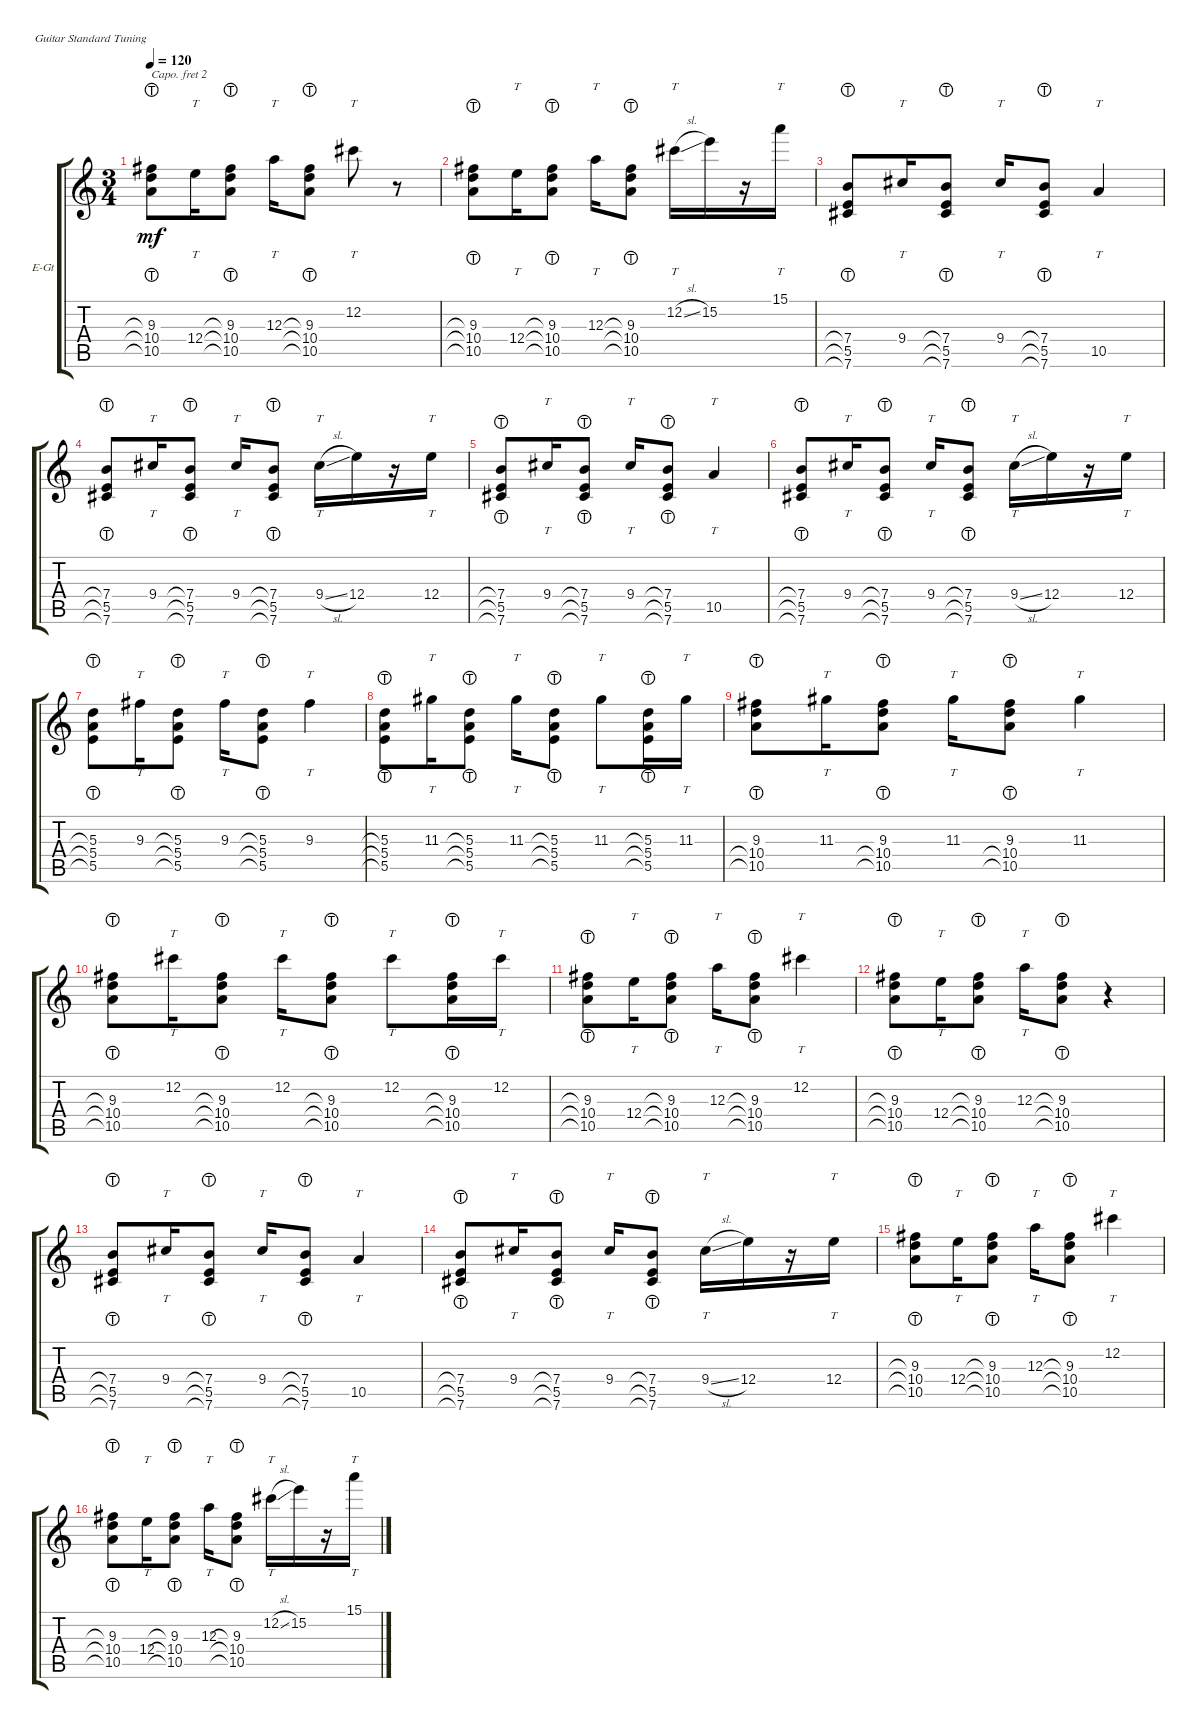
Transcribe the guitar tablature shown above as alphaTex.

\defaultSystemsLayout 4
\bracketExtendMode groupsimilarinstruments
\firstSystemTrackNameOrientation horizontal
\otherSystemsTrackNameOrientation horizontal
\track ("Electric Guitar(Left)" "E-Gt") {instrument electricguitarclean}
\staff {score tabs}
\capo 2
\tuning (E4 B3 G3 D3 A2 E2)
\ts (3 4)
\tempo 120
\clef g2
\ks c
(10.5{lht} 10.4{lht} 9.3{lht}).8{dy mf} 12.4.16{tt} (10.5{lht} 10.4{lht} 9.3{lht}).8 12.3.16{tt} (10.5{lht} 10.4{lht} 9.3{lht}).8 12.2.8{tt} r.8 |
(10.5{lht} 10.4{lht} 9.3{lht}).8 12.4.16{tt} (10.5{lht} 10.4{lht} 9.3{lht}).8 12.3.16{tt} (10.5{lht} 10.4{lht} 9.3{lht}).8 12.2{sl}.16{tt} 15.2.16 r.16 15.1.16{tt} |
(5.5{lht} 7.4{lht} 7.6{lht}).8 9.4.16{tt} (5.5{lht} 7.4{lht} 7.6{lht}).8 9.4.16{tt} (5.5{lht} 7.4{lht} 7.6{lht}).8 10.5.4{tt} |
(5.5{lht} 7.4{lht} 7.6{lht}).8 9.4.16{tt} (5.5{lht} 7.4{lht} 7.6{lht}).8 9.4.16{tt} (5.5{lht} 7.4{lht} 7.6{lht}).8 9.4{sl}.16{tt} 12.4.16 r.16 12.4.16{tt} |
(5.5{lht} 7.4{lht} 7.6{lht}).8 9.4.16{tt} (5.5{lht} 7.4{lht} 7.6{lht}).8 9.4.16{tt} (5.5{lht} 7.4{lht} 7.6{lht}).8 10.5.4{tt} |
(5.5{lht} 7.4{lht} 7.6{lht}).8 9.4.16{tt} (5.5{lht} 7.4{lht} 7.6{lht}).8 9.4.16{tt} (5.5{lht} 7.4{lht} 7.6{lht}).8 9.4{sl}.16{tt} 12.4.16 r.16 12.4.16{tt} |
(5.5{lht} 5.4{lht} 5.3{lht}).8 9.3.16{tt} (5.5{lht} 5.4{lht} 5.3{lht}).8 9.3.16{tt} (5.5{lht} 5.4{lht} 5.3{lht}).8 9.3.4{tt} |
(5.5{lht} 5.4{lht} 5.3{lht}).8 11.3.16{tt} (5.5{lht} 5.4{lht} 5.3{lht}).8 11.3.16{tt} (5.5{lht} 5.4{lht} 5.3{lht}).8 11.3.8{tt} (5.5{lht} 5.4{lht} 5.3{lht}).16 11.3.16{tt} |
(10.5{lht} 10.4{lht} 9.3).8 11.3.16{tt} (10.5{lht} 10.4{lht} 9.3).8 11.3.16{tt} (10.5{lht} 10.4{lht} 9.3).8 11.3.4{tt} |
(10.5{lht} 10.4{lht} 9.3{lht}).8 12.2.16{tt} (10.5{lht} 10.4{lht} 9.3{lht}).8 12.2.16{tt} (10.5{lht} 10.4{lht} 9.3{lht}).8 12.2.8{tt} (10.5{lht} 10.4{lht} 9.3{lht}).16 12.2.16{tt} |
(10.5{lht} 10.4{lht} 9.3{lht}).8 12.4.16{tt} (10.5{lht} 10.4{lht} 9.3{lht}).8 12.3.16{tt} (10.5{lht} 10.4{lht} 9.3{lht}).8 12.2.4{tt} |
(10.5{lht} 10.4{lht} 9.3{lht}).8 12.4.16{tt} (10.5{lht} 10.4{lht} 9.3{lht}).8 12.3.16{tt} (10.5{lht} 10.4{lht} 9.3{lht}).8 r.4 |
(5.5{lht} 7.4{lht} 7.6{lht}).8 9.4.16{tt} (5.5{lht} 7.4{lht} 7.6{lht}).8 9.4.16{tt} (5.5{lht} 7.4{lht} 7.6{lht}).8 10.5.4{tt} |
(5.5{lht} 7.4{lht} 7.6{lht}).8 9.4.16{tt} (5.5{lht} 7.4{lht} 7.6{lht}).8 9.4.16{tt} (5.5{lht} 7.4{lht} 7.6{lht}).8 9.4{sl}.16{tt} 12.4.16 r.16 12.4.16{tt} |
(10.5{lht} 10.4{lht} 9.3{lht}).8 12.4.16{tt} (10.5{lht} 10.4{lht} 9.3{lht}).8 12.3.16{tt} (10.5{lht} 10.4{lht} 9.3{lht}).8 12.2.4{tt} |
(10.5{lht} 10.4{lht} 9.3{lht}).8 12.4.16{tt} (10.5{lht} 10.4{lht} 9.3{lht}).8 12.3.16{tt} (10.5{lht} 10.4{lht} 9.3{lht}).8 12.2{sl}.16{tt} 15.2.16 r.16 15.1.16{tt}
